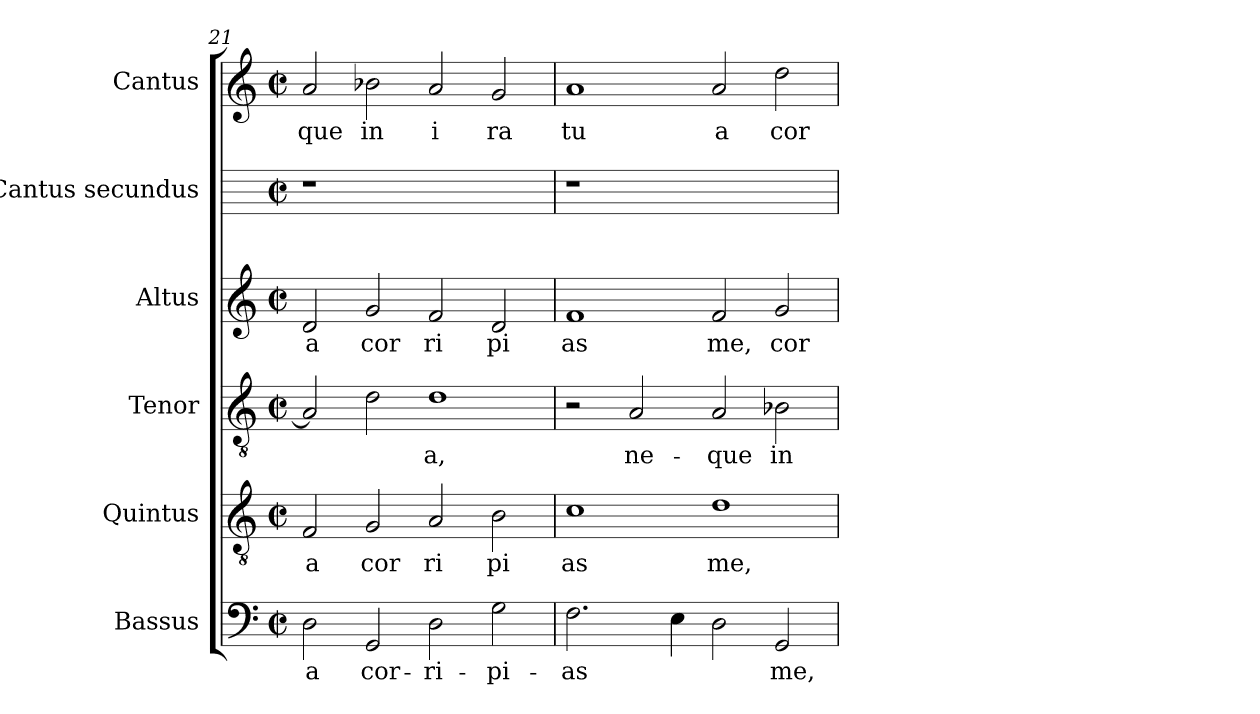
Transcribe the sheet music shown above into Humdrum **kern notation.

**kern	**text	**kern	**text	**kern	**text	**kern	**text	**kern	**kern	**text
*part6	*part6	*part5	*part5	*part4	*part4	*part3	*part3	*part2	*part1	*part1
*staff6	*staff6	*staff5	*staff5	*staff4	*staff4	*staff3	*staff3	*staff2	*staff1	*staff1
*I"Bassus	*	*I"Quintus	*	*I"Tenor	*	*I"Altus	*	*I"Cantus  secundus	*I"Cantus	*
*I'B	*	*I'Q	*	*I'T	*	*I'A	*	*	*I'C	*
!!LO:PB:g=z
*clefF4	*	*clefGv2	*	*clefGv2	*	*clefG2	*	*	*clefG2	*
*k[]	*	*k[]	*	*k[]	*	*k[]	*	*k[]	*k[]	*
*C:	*	*C:	*	*C:	*	*C:	*	*C:	*C:	*
*M2/2	*	*M2/2	*	*M2/2	*	*M2/2	*	*M2/2	*M2/2	*
*met(c|)	*	*met(c|)	*	*met(c|)	*	*met(c|)	*	*met(c|)	*met(c|)	*
=21	=21	=21	=21	=21	=21	=21	=21	=21	=21	=21
!	!LO:LY:b:cj	!	!LO:LY:b:cj	!	!LO:LY:b:cj	!	!LO:LY:b:cj	!	!	!LO:LY:b:cj
2D\	a	2F/	a	2A/]	.	2d/	a	1r	2a/	que
!	!LO:LY:b:cj	!	!LO:LY:b:cj	!	!LO:LY:b:cj	!	!LO:LY:b:cj	!	!	!LO:LY:b:cj
2GG/	cor-	2G/	cor	2d\	.	2g/	cor	.	2b-X\	in
!	!LO:LY:b:cj	!	!LO:LY:b:cj	!	!LO:LY:b:cj	!	!LO:LY:b:cj	!	!	!LO:LY:b:cj
2D\	-ri-	2A/	ri	1d	a,	2f/	ri	1ryy	2a/	i
!	!LO:LY:b:cj	!	!LO:LY:b:cj	!	!	!	!LO:LY:b:cj	!	!	!LO:LY:b:cj
2G\	-pi-	2B\	pi	.	.	2d/	pi	.	2g/	ra
=22	=22	=22	=22	=22	=22	=22	=22	=22	=22	=22
!	!LO:LY:b:cj	!	!LO:LY:b:cj	!	!	!	!LO:LY:b:cj	!	!	!LO:LY:b:cj
2.F\	-as	1c	as	2r	.	1f	as	1r	1a	tu
!	!	!	!	!	!LO:LY:b:cj	!	!	!	!	!
.	.	.	.	2A/	ne-	.	.	.	.	.
!	!LO:LY:b:cj	!	!	!	!	!	!	!	!	!
4E\	.	.	.	.	.	.	.	.	.	.
!	!LO:LY:b:cj	!	!LO:LY:b:cj	!	!LO:LY:b:cj	!	!LO:LY:b:cj	!	!	!LO:LY:b:cj
2D\	.	1d	me,	2A/	-que	2f/	me,	1ryy	2a/	a
!	!LO:LY:b:cj	!	!	!	!LO:LY:b:cj	!	!LO:LY:b:cj	!	!	!LO:LY:b:cj
2GG/	me,	.	.	2B-X\	in	2g/	cor	.	2dd\	cor
=	=	=	=	=	=	=	=	=	=	=
*-	*-	*-	*-	*-	*-	*-	*-	*-	*-	*-
